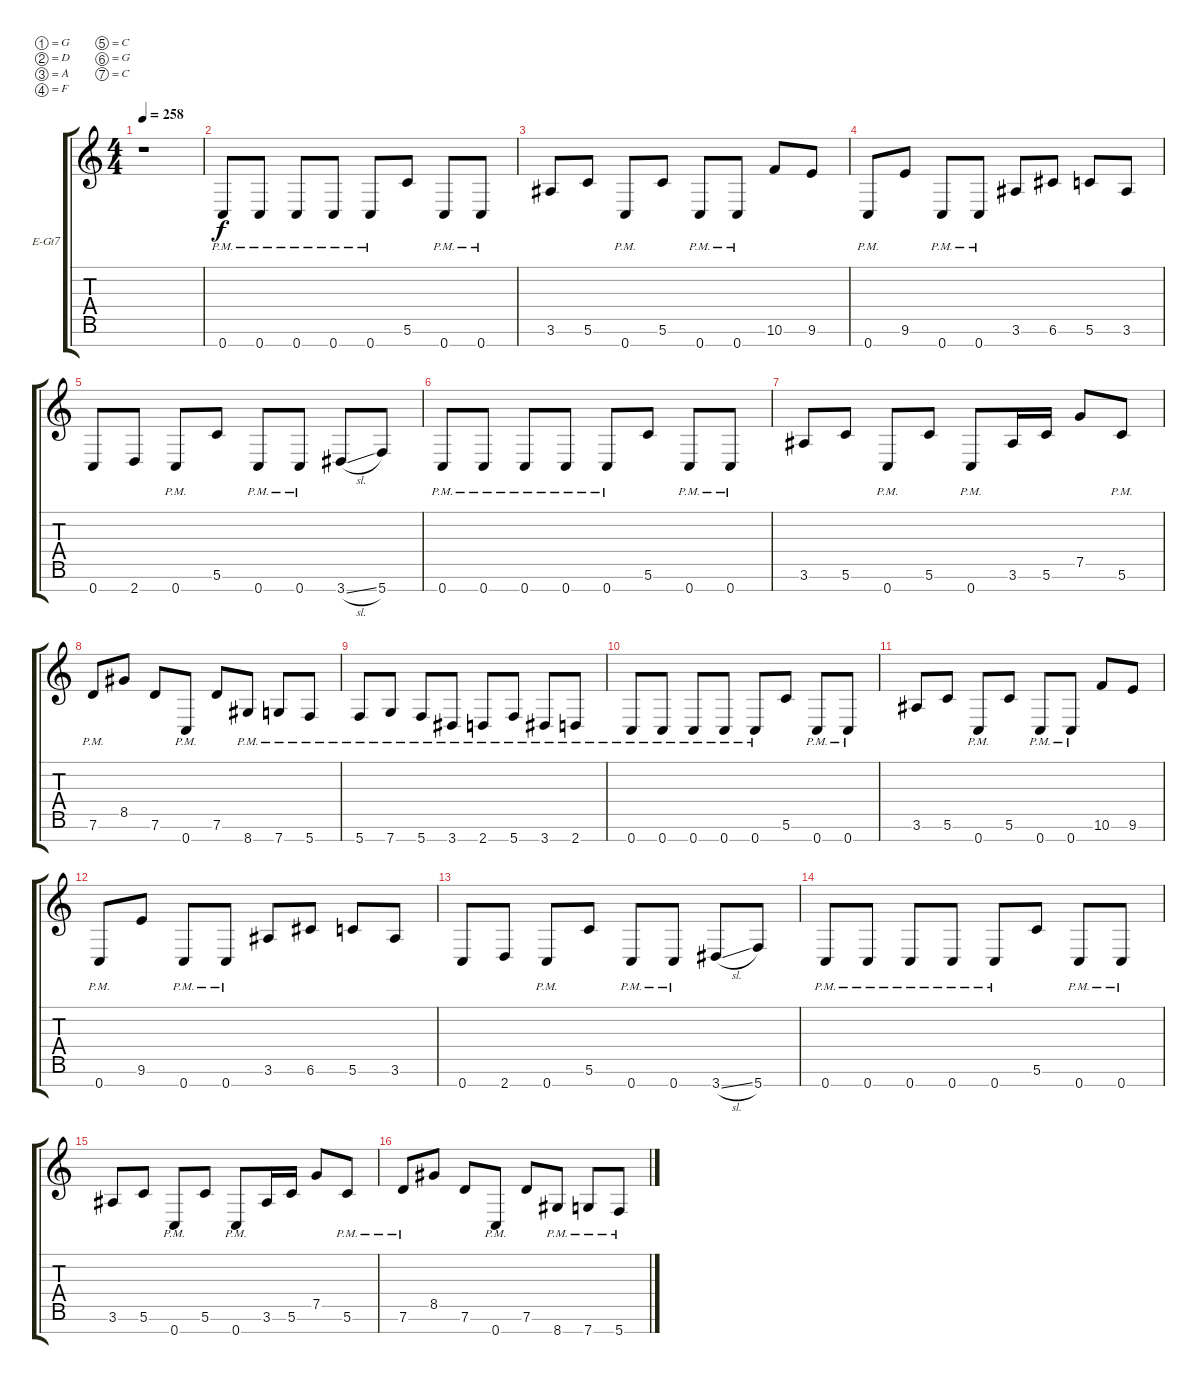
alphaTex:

\defaultSystemsLayout 4
\bracketExtendMode groupsimilarinstruments
\firstSystemTrackNameOrientation horizontal
\otherSystemsTrackNameOrientation horizontal
\track ("Electric Guitar" "E-Gt7") {instrument distortionguitar}
\staff {score tabs}
\tuning (G4 D4 A3 F3 C3 G2 C2)
\ts (4 4)
\tempo 258
\clef g2
\ks c
r.1{dy f} |
0.7{pm}.8 0.7{pm}.8 0.7{pm}.8 0.7{pm}.8 0.7{pm}.8 5.6.8 0.7{pm}.8 0.7{pm}.8 |
3.6.8 5.6.8 0.7{pm}.8 5.6.8 0.7{pm}.8 0.7{pm}.8 10.6.8 9.6.8 |
0.7{pm}.8 9.6.8 0.7{pm}.8 0.7{pm}.8 3.6.8 6.6.8 5.6.8 3.6.8 |
0.7.8 2.7.8 0.7{pm}.8 5.6.8 0.7{pm}.8 0.7{pm}.8 3.7{sl}.8 5.7.8 |
0.7{pm}.8 0.7{pm}.8 0.7{pm}.8 0.7{pm}.8 0.7{pm}.8 5.6.8 0.7{pm}.8 0.7{pm}.8 |
3.6.8 5.6.8 0.7{pm}.8 5.6.8 0.7{pm}.8 3.6.16 5.6.16 7.5.8 5.6{pm}.8 |
7.6{pm}.8 8.5.8 7.6.8 0.7{pm}.8 7.6.8 8.7{pm}.8 7.7{pm}.8 5.7{pm}.8 |
5.7{pm}.8 7.7{pm}.8 5.7{pm}.8 3.7{pm}.8 2.7{pm}.8 5.7{pm}.8 3.7{pm}.8 2.7{pm}.8 |
0.7{pm}.8 0.7{pm}.8 0.7{pm}.8 0.7{pm}.8 0.7{pm}.8 5.6.8 0.7{pm}.8 0.7{pm}.8 |
3.6.8 5.6.8 0.7{pm}.8 5.6.8 0.7{pm}.8 0.7{pm}.8 10.6.8 9.6.8 |
0.7{pm}.8 9.6.8 0.7{pm}.8 0.7{pm}.8 3.6.8 6.6.8 5.6.8 3.6.8 |
0.7.8 2.7.8 0.7{pm}.8 5.6.8 0.7{pm}.8 0.7{pm}.8 3.7{sl}.8 5.7.8 |
0.7{pm}.8 0.7{pm}.8 0.7{pm}.8 0.7{pm}.8 0.7{pm}.8 5.6.8 0.7{pm}.8 0.7{pm}.8 |
3.6.8 5.6.8 0.7{pm}.8 5.6.8 0.7{pm}.8 3.6.16 5.6.16 7.5.8 5.6{pm}.8 |
7.6{pm}.8 8.5.8 7.6.8 0.7{pm}.8 7.6.8 8.7{pm}.8 7.7{pm}.8 5.7{pm}.8
